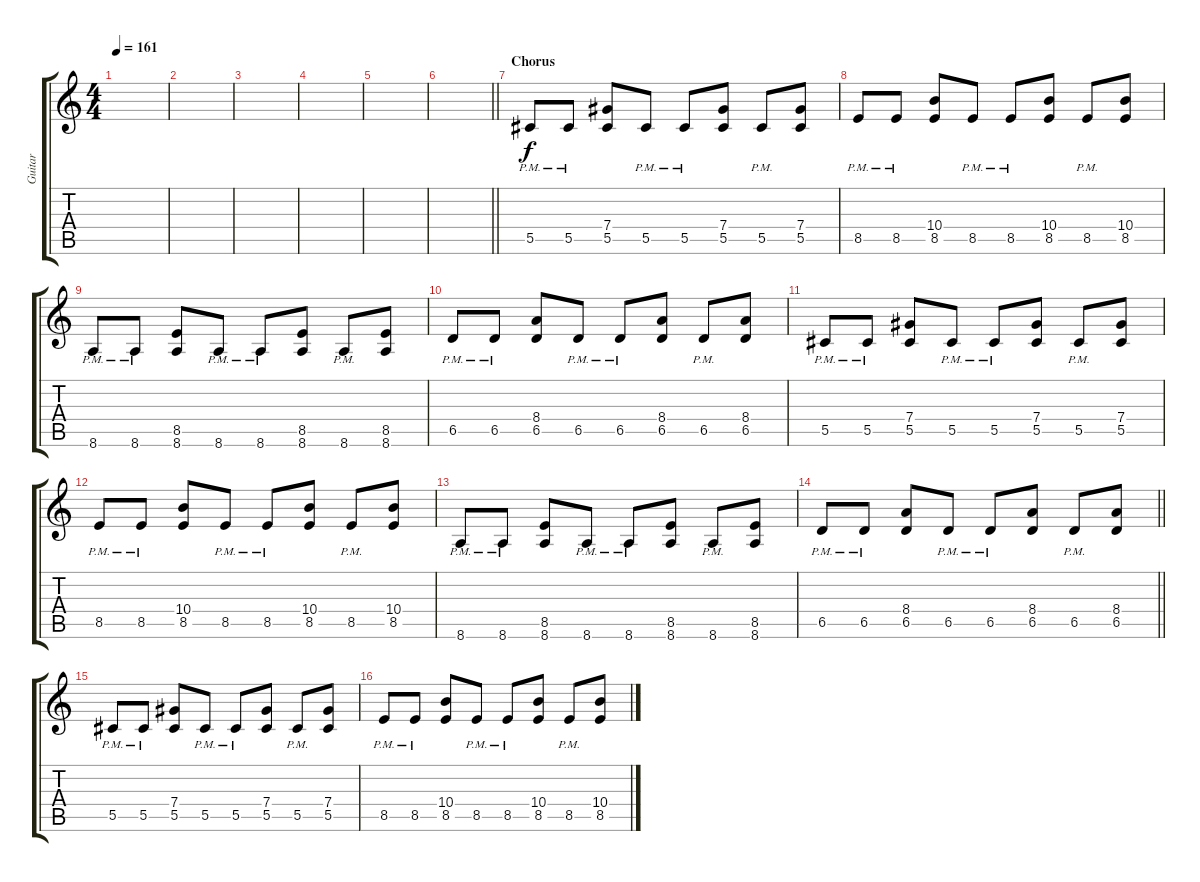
\track ("Guitar" "Guitar") {instrument distortionguitar}
\staff {score tabs}
\tuning (Eb4 Bb3 Gb3 Db3 Ab2 Db2) {hide}
\ts (4 4)
\tempo 161
\clef g2
\ks c
|
|
|
|
|
\barLineRight lightlight
|
\section ("" "Chorus")
5.5{pm}.8 5.5{pm}.8 (7.4 5.5).8 5.5{pm}.8 5.5{pm}.8 (7.4 5.5).8 5.5{pm}.8 (7.4 5.5).8 |
8.5{pm}.8 8.5{pm}.8 (10.4 8.5).8 8.5{pm}.8 8.5{pm}.8 (10.4 8.5).8 8.5{pm}.8 (10.4 8.5).8 |
8.6{pm}.8 8.6{pm}.8 (8.5 8.6).8 8.6{pm}.8 8.6{pm}.8 (8.5 8.6).8 8.6{pm}.8 (8.5 8.6).8 |
6.5{pm}.8 6.5{pm}.8 (8.4 6.5).8 6.5{pm}.8 6.5{pm}.8 (8.4 6.5).8 6.5{pm}.8 (8.4 6.5).8 |
5.5{pm}.8 5.5{pm}.8 (7.4 5.5).8 5.5{pm}.8 5.5{pm}.8 (7.4 5.5).8 5.5{pm}.8 (7.4 5.5).8 |
8.5{pm}.8 8.5{pm}.8 (10.4 8.5).8 8.5{pm}.8 8.5{pm}.8 (10.4 8.5).8 8.5{pm}.8 (10.4 8.5).8 |
8.6{pm}.8 8.6{pm}.8 (8.5 8.6).8 8.6{pm}.8 8.6{pm}.8 (8.5 8.6).8 8.6{pm}.8 (8.5 8.6).8 |
\barLineRight lightlight
6.5{pm}.8 6.5{pm}.8 (8.4 6.5).8 6.5{pm}.8 6.5{pm}.8 (8.4 6.5).8 6.5{pm}.8 (8.4 6.5).8 |
\section ("" "")
5.5{pm}.8 5.5{pm}.8 (7.4 5.5).8 5.5{pm}.8 5.5{pm}.8 (7.4 5.5).8 5.5{pm}.8 (7.4 5.5).8 |
8.5{pm}.8 8.5{pm}.8 (10.4 8.5).8 8.5{pm}.8 8.5{pm}.8 (10.4 8.5).8 8.5{pm}.8 (10.4 8.5).8
